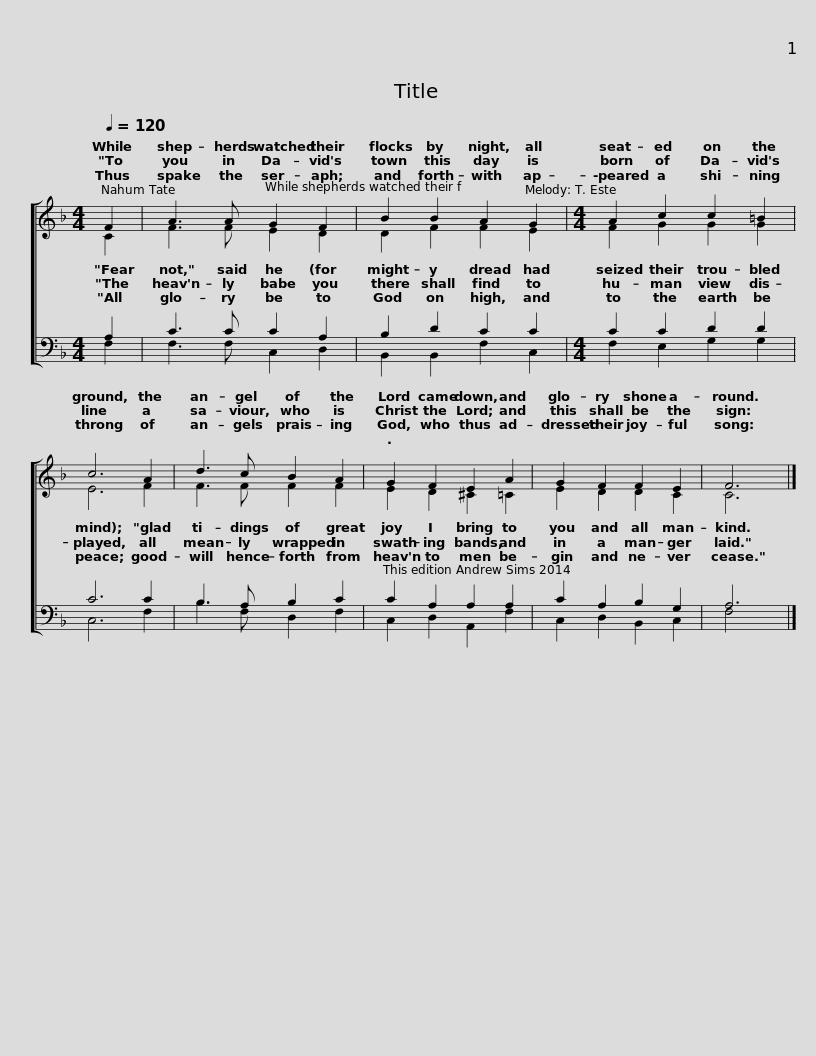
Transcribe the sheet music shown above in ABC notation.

X:1
%%score [ ( 1 2 ) ( 3 4 ) ]
L:1/8
Q:1/4=120
M:4/4
I:linebreak $
K:F
V:1 treble
V:2 treble
V:3 bass
V:4 bass
V:1
 F2 | A3 A G2 F2 | B2 B2 A2 G2 |$[M:4/4] A2 c2 c2 =B2 | c6 A2 | %5
 d3 c B2 A2 |$ G2 F2 E2 A2 | G2 F2 F2 E2 | F6 |] %9
V:2
 C2 | F3 F E2 D2 | D2 F2 F2 E2 |$[M:4/4] F2 G2 G2 G2 | E6 F2 | %5
 F3 F F2 F2 |$ E2 D2 ^C2 =C2 | E2 D2 D2 C2 | C6 |] %9
V:3
 A,2 | C3 C C2 A,2 | B,2 D2 C2 C2 |$[M:4/4] C2 C2 D2 D2 | C6 C2 | %5
 B,3 A, B,2 C2 |$ C2 A,2 A,2 A,2 | C2 A,2 B,2 G,2 | A,6 |] %9
V:4
 F,2 | F,3 F, C,2 D,2 | B,,2 B,,2 F,2 C,2 |$[M:4/4] F,2 E,2 G,2 G,2 | C,6 F,2 | %5
 B,3 F, D,2 F,2 |$ C,2 D,2 A,,2 F,2 | C,2 D,2 B,,2 C,2 | F,4 x2 |] %9
